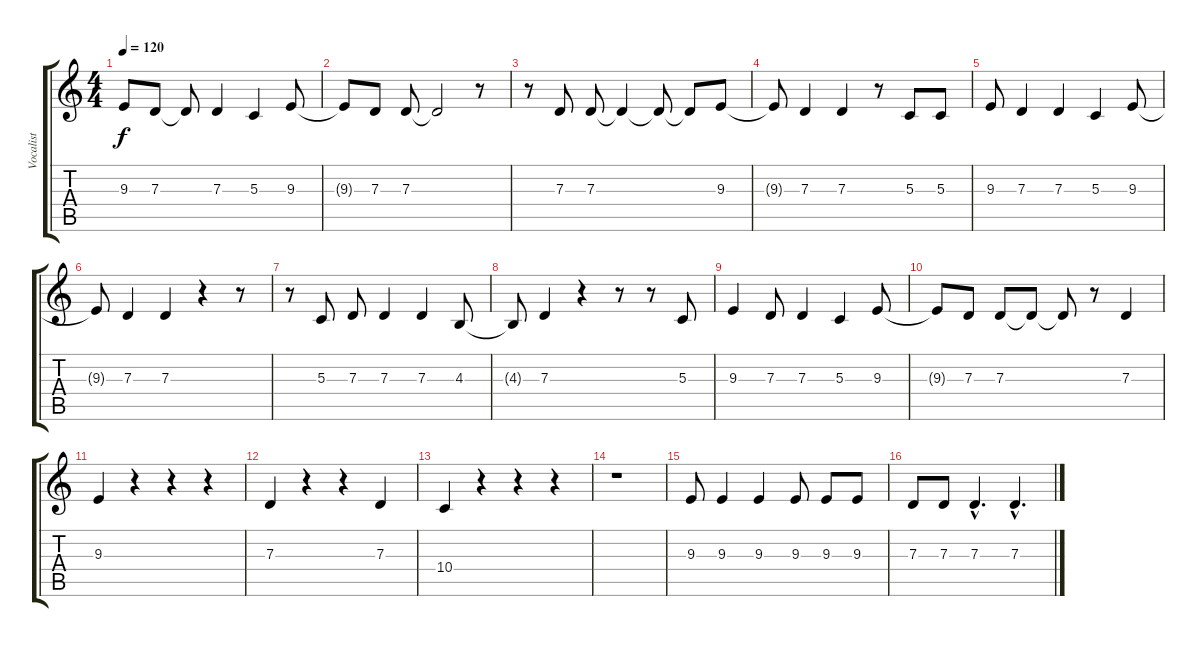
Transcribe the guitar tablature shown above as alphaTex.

\track ("Vocalist" "Vocalist") {instrument altosax}
\staff {score tabs}
\tuning (E4 B3 G3 D3 A2 E2) {hide}
\ts (4 4)
\tempo 120
\clef g2
\ks c
9.3.8{dy f} 7.3.8 7.3{t}.8 7.3.4 5.3.4 9.3.8 |
9.3{t}.8 7.3.8 7.3.8 7.3{t}.2 r.8 |
r.8 7.3.8 7.3.8 7.3{t}.4 7.3{t}.8 7.3{t}.8 9.3.8 |
9.3{t}.8 7.3.4 7.3.4 r.8 5.3.8 5.3.8 |
9.3.8 7.3.4 7.3.4 5.3.4 9.3.8 |
9.3{t}.8 7.3.4 7.3.4 r.4 r.8 |
r.8 5.3.8 7.3.8 7.3.4 7.3.4 4.3.8 |
4.3{t}.8 7.3.4 r.4 r.8 r.8 5.3.8 |
9.3.4 7.3.8 7.3.4 5.3.4 9.3.8 |
9.3{t}.8 7.3.8 7.3.8 7.3{t}.8 7.3{t}.8 r.8 7.3.4 |
9.3.4 r.4 r.4 r.4 |
7.3.4 r.4 r.4 7.3.4 |
10.4.4 r.4 r.4 r.4 |
r.1 |
9.3.8 9.3.4 9.3.4 9.3.8 9.3.8 9.3.8 |
7.3.8 7.3.8 7.3{hac}.4{d} 7.3{hac}.4{d}
